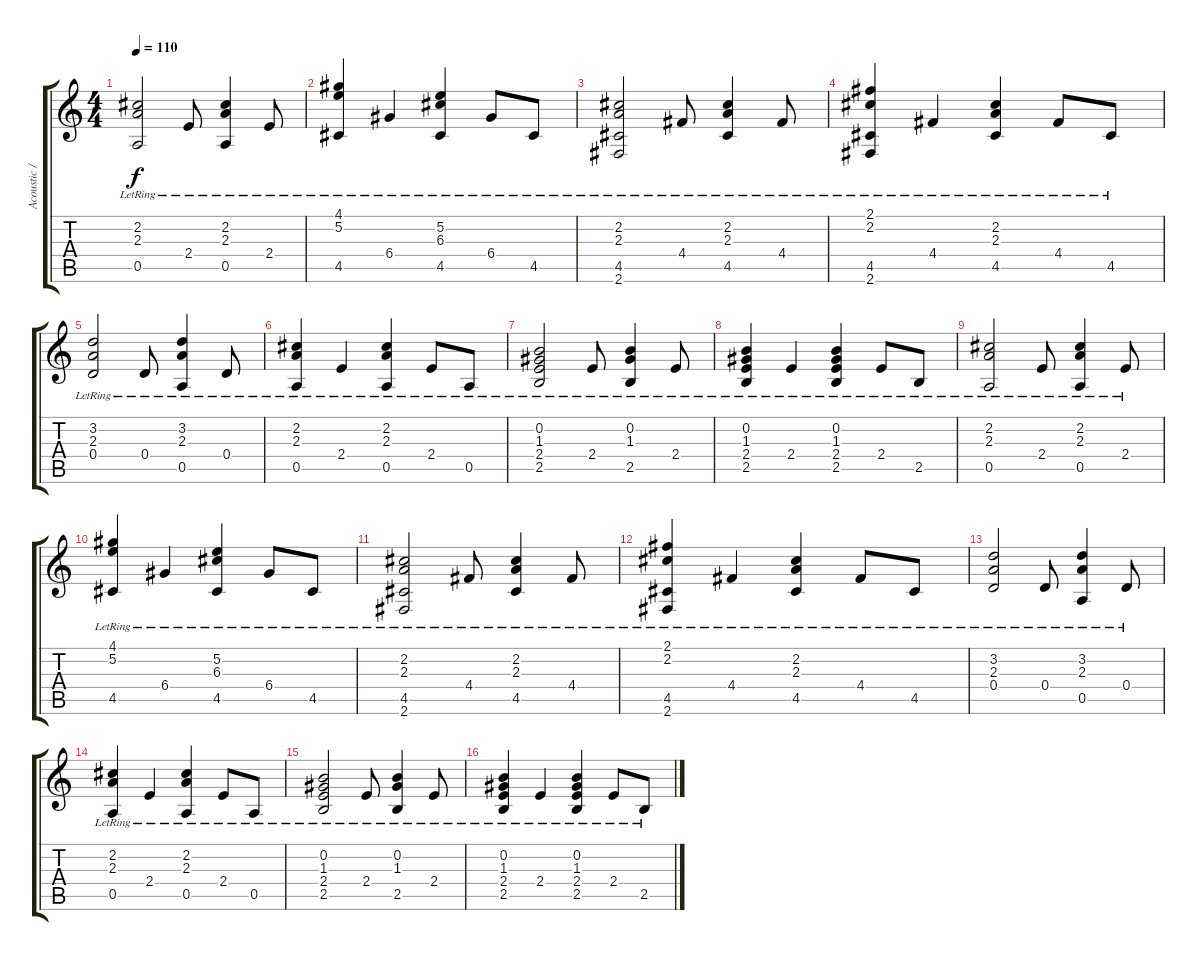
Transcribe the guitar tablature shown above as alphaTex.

\track ("Acoustic / Piano" "Acoustic /") {instrument electricguitarclean}
\staff {score tabs}
\tuning (E4 B3 G3 D3 A2 E2) {hide}
\ts (4 4)
\tempo 110
\clef g2
\ks c
(2.2{lr} 2.3{lr} 0.5{lr}).2{dy f} 2.4{lr}.8 (2.2{lr} 2.3{lr} 0.5{lr}).4 2.4{lr}.8 |
(4.1{lr} 5.2{lr} 4.5{lr}).4 6.4{lr}.4 (5.2{lr} 6.3{lr} 4.5{lr}).4 6.4{lr}.8 4.5{lr}.8 |
(2.2{lr} 2.3{lr} 4.5{lr} 2.6).2 4.4{lr}.8 (2.2{lr} 2.3{lr} 4.5{lr}).4 4.4{lr}.8 |
(2.1{lr} 2.2{lr} 4.5{lr} 2.6).4 4.4{lr}.4 (2.2{lr} 2.3{lr} 4.5{lr}).4 4.4{lr}.8 4.5{lr}.8 |
(3.2{lr} 2.3{lr} 0.4).2 0.4{lr}.8 (3.2{lr} 2.3{lr} 0.5{lr}).4 0.4{lr}.8 |
(2.2{lr} 2.3 0.5{lr}).4 2.4{lr}.4 (2.2{lr} 2.3{lr} 0.5{lr}).4 2.4{lr}.8 0.5{lr}.8 |
(0.2{lr} 1.3{lr} 2.4 2.5{lr}).2 2.4{lr}.8 (0.2{lr} 1.3{lr} 2.5{lr}).4 2.4{lr}.8 |
(0.2{lr} 1.3 2.4 2.5{lr}).4 2.4{lr}.4 (0.2{lr} 1.3{lr} 2.4 2.5{lr}).4 2.4{lr}.8 2.5{lr}.8 |
(2.2{lr} 2.3{lr} 0.5{lr}).2 2.4{lr}.8 (2.2{lr} 2.3{lr} 0.5{lr}).4 2.4{lr}.8 |
(4.1{lr} 5.2{lr} 4.5{lr}).4 6.4{lr}.4 (5.2{lr} 6.3{lr} 4.5{lr}).4 6.4{lr}.8 4.5{lr}.8 |
(2.2{lr} 2.3{lr} 4.5{lr} 2.6).2 4.4{lr}.8 (2.2{lr} 2.3{lr} 4.5{lr}).4 4.4{lr}.8 |
(2.1{lr} 2.2{lr} 4.5{lr} 2.6).4 4.4{lr}.4 (2.2{lr} 2.3{lr} 4.5{lr}).4 4.4{lr}.8 4.5{lr}.8 |
(3.2{lr} 2.3{lr} 0.4).2 0.4{lr}.8 (3.2{lr} 2.3{lr} 0.5{lr}).4 0.4{lr}.8 |
(2.2{lr} 2.3 0.5{lr}).4 2.4{lr}.4 (2.2{lr} 2.3{lr} 0.5{lr}).4 2.4{lr}.8 0.5{lr}.8 |
(0.2{lr} 1.3{lr} 2.4 2.5{lr}).2 2.4{lr}.8 (0.2{lr} 1.3{lr} 2.5{lr}).4 2.4{lr}.8 |
(0.2{lr} 1.3 2.4 2.5{lr}).4 2.4{lr}.4 (0.2{lr} 1.3{lr} 2.4 2.5{lr}).4 2.4{lr}.8 2.5{lr}.8
